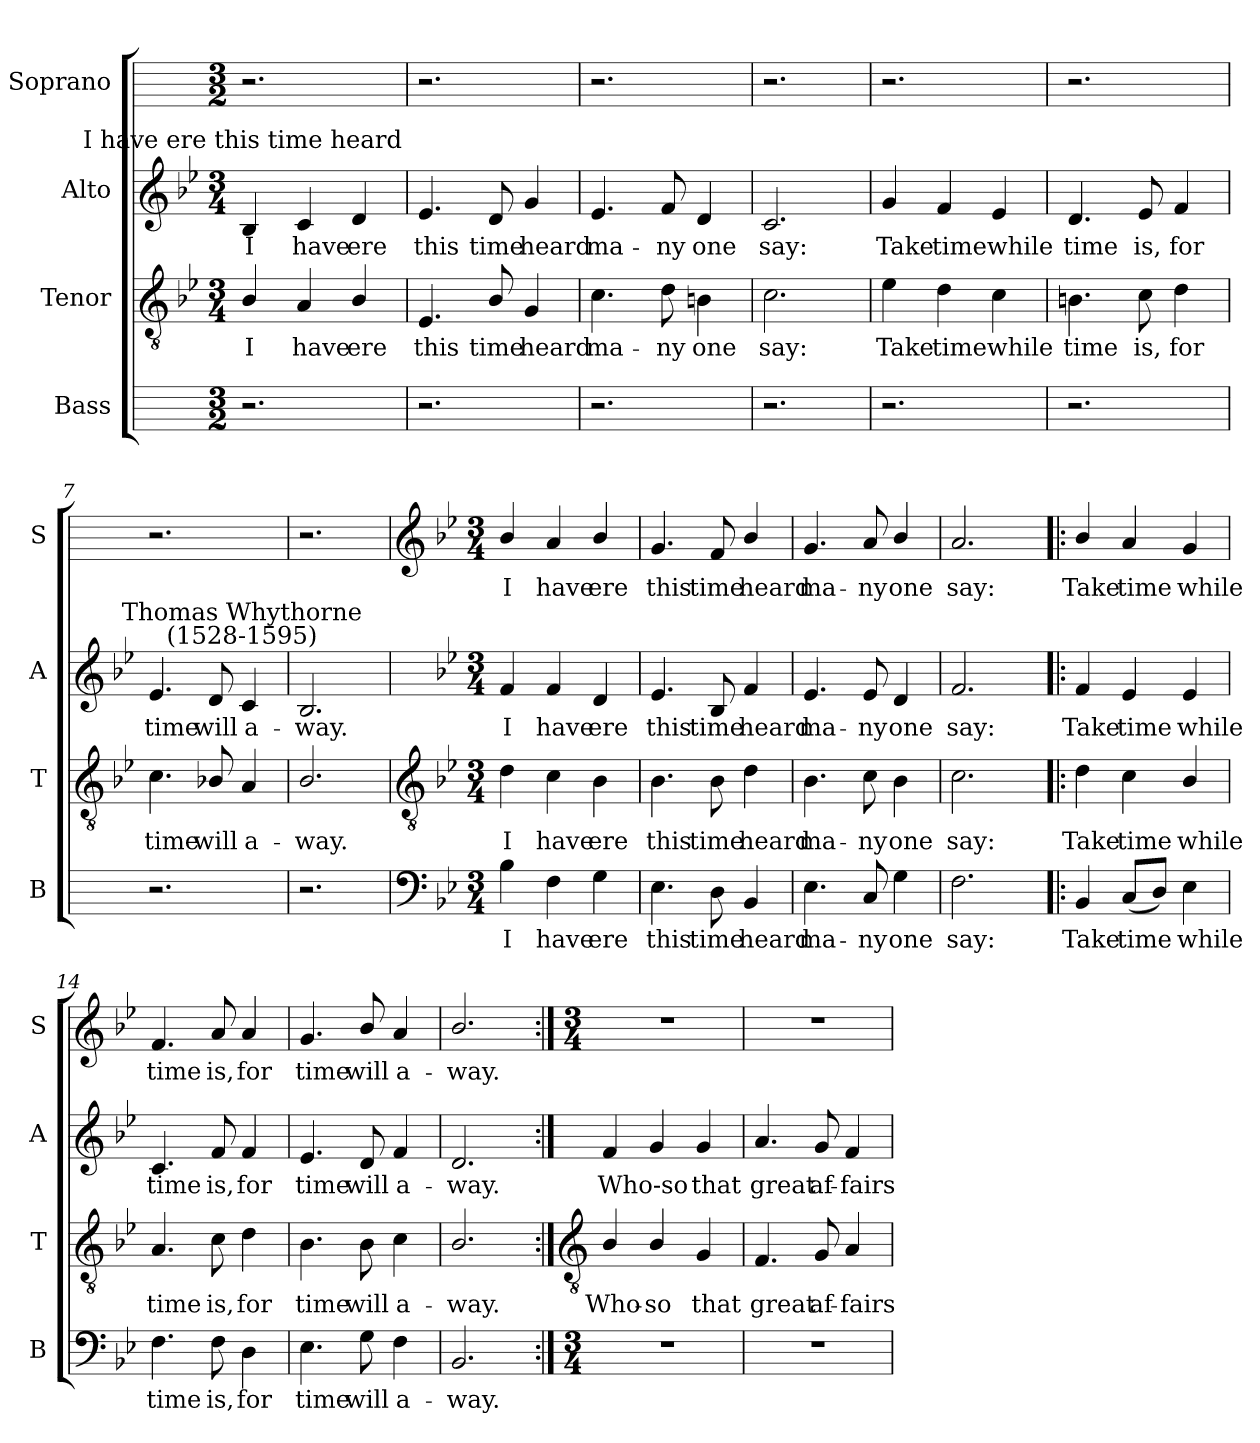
**kern	**text	**kern	**text	**kern	**text	**kern	**text
*part4	*part4	*part3	*part3	*part2	*part2	*part1	*part1
*staff4	*staff4	*staff3	*staff3	*staff2	*staff2	*staff1	*staff1
*I"Bass	*	*I"Tenor	*	*I"Alto	*	*I"Soprano	*
*I'B	*	*I'T	*	*I'A	*	*I'S	*
*	*	*clefGv2	*	*clefG2	*	*	*
*	*	*k[b-e-]	*	*k[b-e-]	*	*	*
*	*	*B-:	*	*B-:	*	*	*
*M3/2	*	*M3/4	*	*M3/4	*	*M3/2	*
=1	=1	=1	=1	=1	=1	=1	=1
!	!	!	!	!LO:TX:a:cj:t=I have ere this time heard	!	!	!
!	!	!	!LO:LY:b	!	!LO:LY:b	!	!
2.r	.	4B-/	I	4B-	I	2.r	.
!	!	!	!LO:LY:b	!	!LO:LY:b	!	!
.	.	4A	have	4c	have	.	.
!	!	!	!LO:LY:b	!	!LO:LY:b	!	!
.	.	4B-/	ere	4d	ere	.	.
=2	=2	=2	=2	=2	=2	=2	=2
!	!	!	!LO:LY:b	!	!LO:LY:b	!	!
2.r	.	4.E-	this	4.e-	this	2.r	.
!	!	!	!LO:LY:b	!	!LO:LY:b	!	!
.	.	8B-/	time	8d	time	.	.
!	!	!	!LO:LY:b	!	!LO:LY:b	!	!
.	.	4G	heard	4g	heard	.	.
=3	=3	=3	=3	=3	=3	=3	=3
!	!	!	!LO:LY:b	!	!LO:LY:b	!	!
2.r	.	4.c	ma-	4.e-	ma-	2.r	.
!	!	!	!LO:LY:b	!	!LO:LY:b	!	!
.	.	8d	-ny	8f	-ny	.	.
!	!	!	!LO:LY:b	!	!LO:LY:b	!	!
.	.	4Bn	one	4d	one	.	.
=4	=4	=4	=4	=4	=4	=4	=4
!	!	!	!LO:LY:b	!	!LO:LY:b	!	!
2.r	.	2.c	say:	2.c	say:	2.r	.
=5	=5	=5	=5	=5	=5	=5	=5
!	!	!	!LO:LY:b	!	!LO:LY:b	!	!
2.r	.	4e-	Take	4g	Take	2.r	.
!	!	!	!LO:LY:b	!	!LO:LY:b	!	!
.	.	4d	time	4f	time	.	.
!	!	!	!LO:LY:b	!	!LO:LY:b	!	!
.	.	4c	while	4e-	while	.	.
=6	=6	=6	=6	=6	=6	=6	=6
!	!	!	!LO:LY:b	!	!LO:LY:b	!	!
2.r	.	4.Bn	time	4.d	time	2.r	.
!	!	!	!LO:LY:b	!	!LO:LY:b	!	!
.	.	8c	is,	8e-	is,	.	.
!	!	!	!LO:LY:b	!	!LO:LY:b	!	!
.	.	4d	for	4f	for	.	.
=7	=7	=7	=7	=7	=7	=7	=7
!	!	!	!LO:LY:b	!	!LO:LY:b	!	!
2.r	.	4.c	time	4.e-	time	2.r	.
!	!	!	!LO:LY:b	!	!LO:LY:b	!	!
.	.	8B-X/	will	8d	will	.	.
!	!	!	!	!LO:TX:a:cj:t=Thomas Whythorne\n(1528-1595)	!	!	!
!	!	!	!LO:LY:b	!	!LO:LY:b	!	!
.	.	4A	a-	4c	a-	.	.
=8	=8	=8	=8	=8	=8	=8	=8
!	!	!	!LO:LY:b	!	!LO:LY:b	!	!
2.r	.	2.B-/	-way.	2.B-	-way.	2.r	.
!!LO:LB:g=z
=9	=9	=9	=9	=9	=9	=9	=9
*clefF4	*	*clefGv2	*	*	*	*clefG2	*
*k[b-e-]	*	*	*	*	*	*k[b-e-]	*
*B-:	*	*	*	*	*	*B-:	*
*M3/4	*	*M3/4	*	*M3/4	*	*M3/4	*
!	!LO:LY:b	!	!LO:LY:b	!	!LO:LY:b	!	!LO:LY:b
4B-	I	4d	I	4f	I	4b-/	I
!	!LO:LY:b	!	!LO:LY:b	!	!LO:LY:b	!	!LO:LY:b
4F	have	4c	have	4f	have	4a	have
!	!LO:LY:b	!	!LO:LY:b	!	!LO:LY:b	!	!LO:LY:b
4G	ere	4B-	ere	4d	ere	4b-/	ere
=10	=10	=10	=10	=10	=10	=10	=10
!	!LO:LY:b	!	!LO:LY:b	!	!LO:LY:b	!	!LO:LY:b
4.E-	this	4.B-	this	4.e-	this	4.g	this
!	!LO:LY:b	!	!LO:LY:b	!	!LO:LY:b	!	!LO:LY:b
8D	time	8B-	time	8B-	time	8f	time
!	!LO:LY:b	!	!LO:LY:b	!	!LO:LY:b	!	!LO:LY:b
4BB-	heard	4d	heard	4f	heard	4b-/	heard
=11	=11	=11	=11	=11	=11	=11	=11
!	!LO:LY:b	!	!LO:LY:b	!	!LO:LY:b	!	!LO:LY:b
4.E-	ma-	4.B-	ma-	4.e-	ma-	4.g	ma-
!	!LO:LY:b	!	!LO:LY:b	!	!LO:LY:b	!	!LO:LY:b
8C	-ny	8c	-ny	8e-	-ny	8a	-ny
!	!LO:LY:b	!	!LO:LY:b	!	!LO:LY:b	!	!LO:LY:b
4G	one	4B-	one	4d	one	4b-/	one
=12	=12	=12	=12	=12	=12	=12	=12
!	!LO:LY:b	!	!LO:LY:b	!	!LO:LY:b	!	!LO:LY:b
2.F	say:	2.c	say:	2.f	say:	2.a	say:
=13!|:	=13!|:	=13!|:	=13!|:	=13!|:	=13!|:	=13!|:	=13!|:
!	!LO:LY:b	!	!LO:LY:b	!	!LO:LY:b	!	!LO:LY:b
4BB-	Take	4d	Take	4f	Take	4b-/	Take
!	!LO:LY:b	!	!LO:LY:b	!	!LO:LY:b	!	!LO:LY:b
(<8CL	time	4c	time	4e-	time	4a	time
8DJ)	.	.	.	.	.	.	.
!	!LO:LY:b	!	!LO:LY:b	!	!LO:LY:b	!	!LO:LY:b
4E-	while	4B-/	while	4e-	while	4g	while
=14	=14	=14	=14	=14	=14	=14	=14
!	!LO:LY:b	!	!LO:LY:b	!	!LO:LY:b	!	!LO:LY:b
4.F	time	4.A	time	4.c	time	4.f	time
!	!LO:LY:b	!	!LO:LY:b	!	!LO:LY:b	!	!LO:LY:b
8F	is,	8c	is,	8f	is,	8a	is,
!	!LO:LY:b	!	!LO:LY:b	!	!LO:LY:b	!	!LO:LY:b
4D	for	4d	for	4f	for	4a	for
=15	=15	=15	=15	=15	=15	=15	=15
!	!LO:LY:b	!	!LO:LY:b	!	!LO:LY:b	!	!LO:LY:b
4.E-	time	4.B-	time	4.e-	time	4.g	time
!	!LO:LY:b	!	!LO:LY:b	!	!LO:LY:b	!	!LO:LY:b
8G	will	8B-	will	8d	will	8b-/	will
!	!LO:LY:b	!	!LO:LY:b	!	!LO:LY:b	!	!LO:LY:b
4F	a-	4c	a-	4f	a-	4a	a-
=16	=16	=16	=16	=16	=16	=16	=16
!	!LO:LY:b	!	!LO:LY:b	!	!LO:LY:b	!	!LO:LY:b
2.BB-	-way.	2.B-/	-way.	2.d	-way.	2.b-/	-way.
!!LO:LB:g=z
=17:|!	=17:|!	=17:|!	=17:|!	=17:|!	=17:|!	=17:|!	=17:|!
*	*	*clefGv2	*	*	*	*	*
*M3/4	*	*	*	*	*	*M3/4	*
!	!	!	!LO:LY:b	!	!LO:LY:b	!	!
2.r	.	4B-/	Who-	4f	Who-so	2.r	.
!	!	!	!LO:LY:b	!	!	!	!
.	.	4B-/	-so	4g	.	.	.
!	!	!	!LO:LY:b	!	!LO:LY:b	!	!
.	.	4G	that	4g	that	.	.
=18	=18	=18	=18	=18	=18	=18	=18
!	!	!	!LO:LY:b	!	!LO:LY:b	!	!
2.r	.	4.F	great	4.a	great	2.r	.
!	!	!	!LO:LY:b	!	!LO:LY:b	!	!
.	.	8G	af-	8g	af-	.	.
!	!	!	!LO:LY:b	!	!LO:LY:b	!	!
.	.	4A	-fairs	4f	-fairs	.	.
=	=	=	=	=	=	=	=
*-	*-	*-	*-	*-	*-	*-	*-
